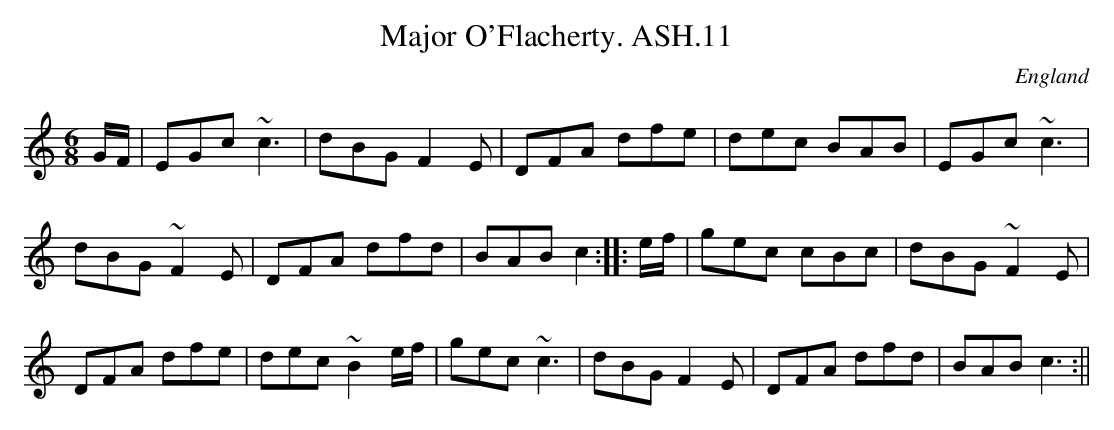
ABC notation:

X:1
T:Major O'Flacherty. ASH.11
M:6/8
L:1/8
O:England
K:C
G/2F/2 | EGc ~c3 | dBG F2E | DFA dfe | dec BAB |
EGc ~c3 |! dBG ~F2E | DFA dfd | BAB c2 :||:
e/2f/2 | gec cBc | dBG ~F2E |! DFA dfe | dec ~B2e/2f/2 |
gec ~c3 | dBG F2E | DFA dfd | BAB c3 :||
